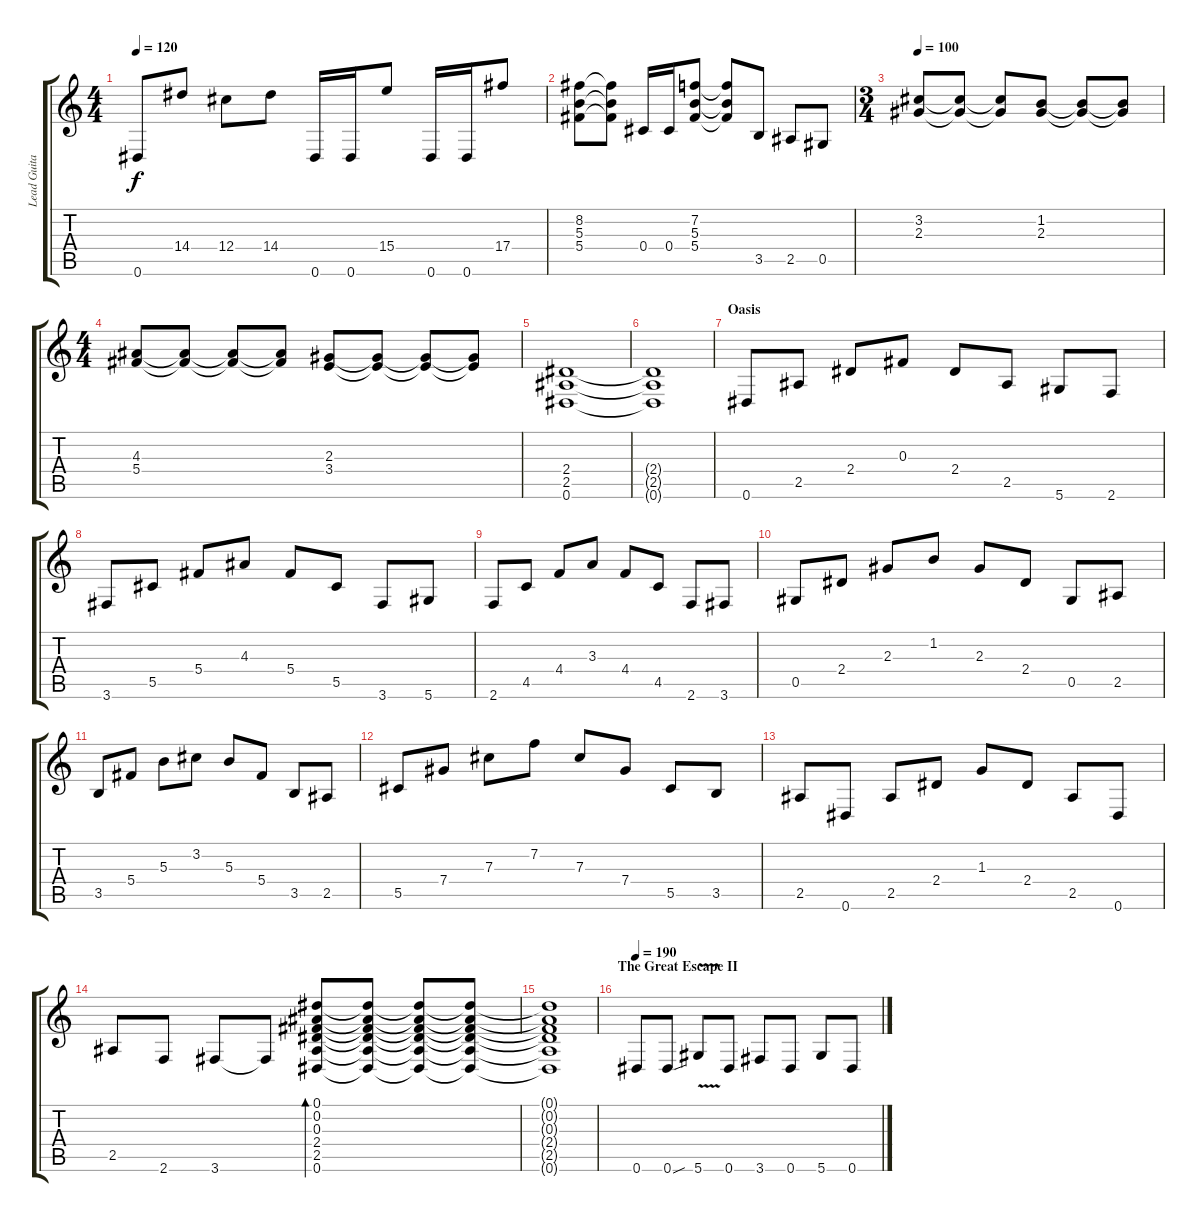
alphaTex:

\track ("Lead Guitar" "Lead Guita") {instrument distortionguitar}
\staff {score tabs}
\tuning (Eb4 Bb3 Gb3 Db3 Ab2 Eb2) {hide}
\ts (4 4)
\tempo 120
\clef g2
\ks c
0.6.8{dy f} 14.4.8 12.4.8 14.4.8 0.6.16 0.6.16 15.4.8 0.6.16 0.6.16 17.4.8 |
(8.2 5.3 5.4).8 (8.2{t} 5.3{t} 5.4{t}).8 0.4.16 0.4.16 (7.2 5.3 5.4).8 (7.2{t} 5.3{t} 5.4{t}).8 3.5.8 2.5.8 0.5.8 |
\ts (3 4)
\tempo 100
(3.2 2.3).8 (3.2{t} 2.3{t}).8 (3.2{t} 2.3{t}).8 (1.2 2.3).8 (1.2{t} 2.3{t}).8 (1.2{t} 2.3{t}).8 |
\ts (4 4)
(4.3 5.4).8 (4.3{t} 5.4{t}).8 (4.3{t} 5.4{t}).8 (4.3{t} 5.4{t}).8 (2.3 3.4).8 (2.3{t} 3.4{t}).8 (2.3{t} 3.4{t}).8 (2.3{t} 3.4{t}).8 |
(2.4 2.5 0.6).1{volume 0} |
(2.4{t} 2.5{t} 0.6{t}).1 |
\section ("" "Oasis")
0.6.8{volume 11 instrument acousticguitarsteel} 2.5.8 2.4.8 0.3.8 2.4.8 2.5.8 5.6.8 2.6.8 |
3.6.8 5.5.8 5.4.8 4.3.8 5.4.8 5.5.8 3.6.8 5.6.8 |
2.6.8 4.5.8 4.4.8 3.3.8 4.4.8 4.5.8 2.6.8 3.6.8 |
0.5.8 2.4.8 2.3.8 1.2.8 2.3.8 2.4.8 0.5.8 2.5.8 |
3.5.8 5.4.8 5.3.8 3.2.8 5.3.8 5.4.8 3.5.8 2.5.8 |
5.5.8 7.4.8 7.3.8 7.2.8 7.3.8 7.4.8 5.5.8 3.5.8 |
2.5.8 0.6.8 2.5.8 2.4.8 1.3.8 2.4.8 2.5.8 0.6.8 |
2.5.8 2.6.8 3.6.8 3.6{t}.8 (0.1 0.2 0.3 2.4 2.5 0.6).8{bd 480 volume 0} (0.1{t} 0.2{t} 0.3{t} 2.4{t} 2.5{t} 0.6{t}).8 (0.1{t} 0.2{t} 0.3{t} 2.4{t} 2.5{t} 0.6{t}).8 (0.1{t} 0.2{t} 0.3{t} 2.4{t} 2.5{t} 0.6{t}).8 |
(0.1{t} 0.2{t} 0.3{t} 2.4{t} 2.5{t} 0.6{t}).1 |
\section ("" "The Great Escape II")
\tempo 210
\tempo 190
0.6.8{volume 15 instrument distortionguitar} 0.6{sou}.8 5.6{v}.8 0.6.8 3.6.8 0.6.8 5.6.8 0.6.8
